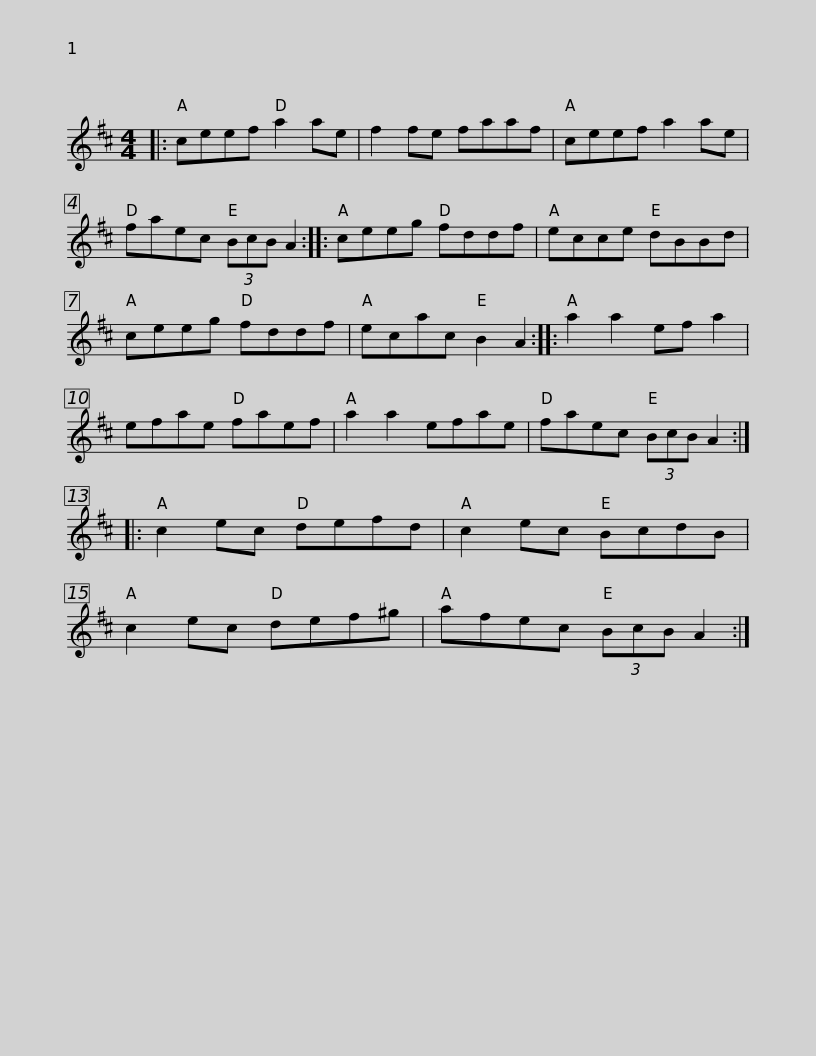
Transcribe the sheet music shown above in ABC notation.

X:1
L:1/8
M:4/4
I:linebreak $
K:D
V:1 treble
V:1
|: ceef a2 ae | f2 fe faaf | ceef a2 ae | faec (3BcB A2 :: ceeg fddf |$ %5
 ecce dBBd | ceeg fddf | ecac B2 A2 :: a2 a2 ef a2 | efae faef | %10
 a2 a2 efae |$ faec (3BcB A2 :: c2 ec defd | c2 ec BcdB | c2 ec def^g | %15
 afec (3BcB A2 :| %16
